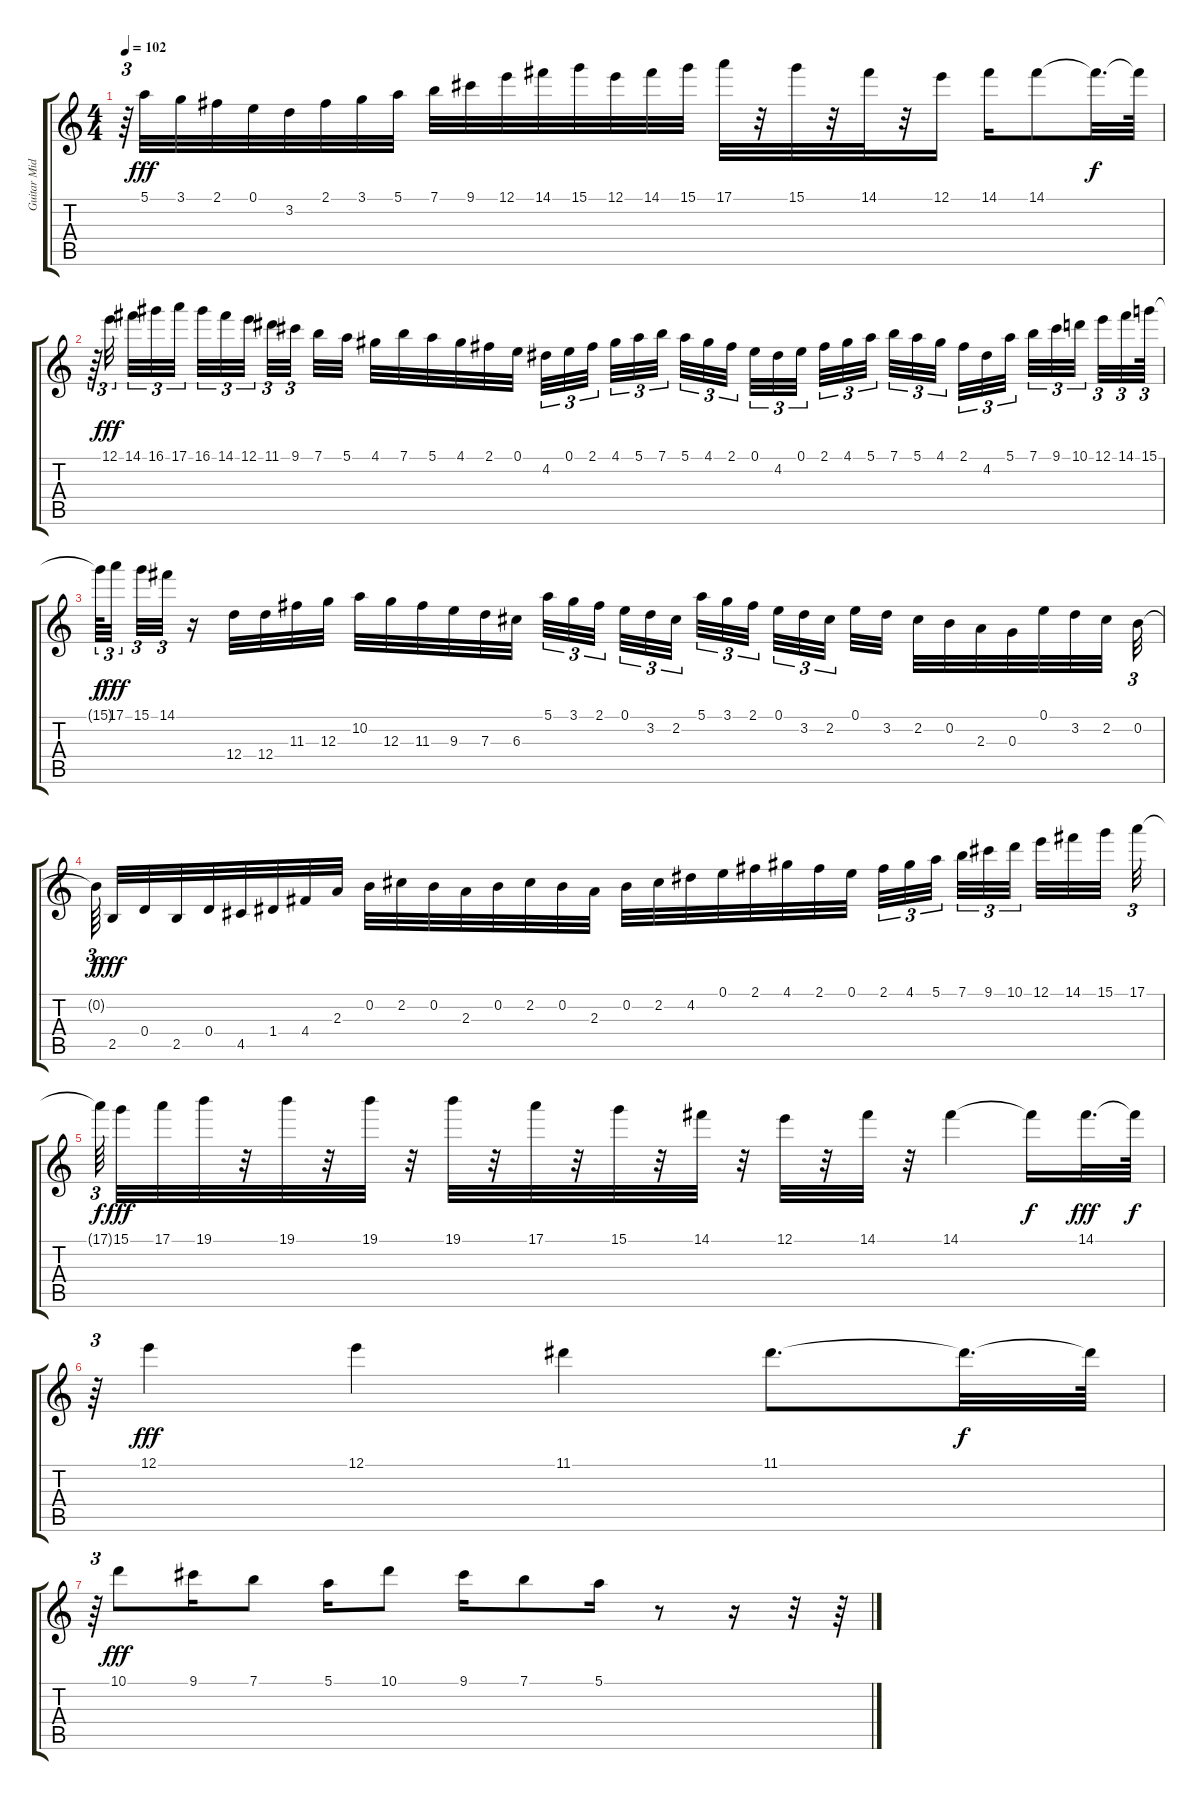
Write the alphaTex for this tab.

\track ("Guitar Mid" "Guitar Mid") {instrument distortionguitar}
\staff {score tabs}
\tuning (E4 B3 G3 D3 A2 E2) {hide}
\ts (4 4)
\tempo 102
\clef g2
\ks c
r.64{tu (3 2) dy f} 5.1.32{dy fff volume 6} 3.1.32 2.1.32 0.1.32 3.2.32{volume 6} 2.1.32 3.1.32 5.1.32 7.1.32{volume 6} 9.1.32 12.1.32 14.1.32 15.1.32{volume 6} 12.1.32 14.1.32 15.1.32 17.1.32{volume 6} r.32 15.1.32 r.32 14.1.32 r.32 12.1.16{volume 6} 14.1.16 14.1.8{volume 5} 14.1{t}.32{d dy f} 14.1{t}.64 |
r.64{tu (3 2)} 12.1.32{tu (3 2) dy fff volume 5 beam splitsecondary} 14.1.32{tu (3 2)} 16.1.32{tu (3 2)} 17.1.32{tu (3 2) volume 5 beam splitsecondary} 16.1.32{tu (3 2)} 14.1.32{tu (3 2)} 12.1.32{tu (3 2) beam splitsecondary} 11.1.32{tu (3 2)} 9.1.32{tu (3 2) beam splitsecondary} 7.1.32 5.1.32 4.1.32{volume 5} 7.1.32 5.1.32 4.1.32 2.1.32{volume 5} 0.1.32{beam splitsecondary} 4.2.32{tu (3 2)} 0.1.32{tu (3 2)} 2.1.32{tu (3 2)} 4.1.32{tu (3 2) volume 5} 5.1.32{tu (3 2)} 7.1.32{tu (3 2) beam splitsecondary} 5.1.32{tu (3 2)} 4.1.32{tu (3 2)} 2.1.32{tu (3 2) beam splitsecondary} 0.1.32{tu (3 2) volume 5} 4.2.32{tu (3 2)} 0.1.32{tu (3 2) beam splitsecondary} 2.1.32{tu (3 2)} 4.1.32{tu (3 2)} 5.1.32{tu (3 2)} 7.1.32{tu (3 2)} 5.1.32{tu (3 2)} 4.1.32{tu (3 2) beam splitsecondary} 2.1.32{tu (3 2) volume 4} 4.2.32{tu (3 2)} 5.1.32{tu (3 2) beam splitsecondary} 7.1.32{tu (3 2)} 9.1.32{tu (3 2)} 10.1.32{tu (3 2) beam splitsecondary} 12.1.32{tu (3 2) volume 4} 14.1.32{tu (3 2)} 15.1.64{tu (3 2)} |
15.1{t}.64{tu (3 2) dy f} 17.1.32{tu (3 2) dy fff beam splitsecondary} 15.1.32{tu (3 2)} 14.1.32{tu (3 2)} r.16 12.4.32{volume 4} 12.4.32 11.3.32{volume 4} 12.3.32 10.2.32 12.3.32 11.3.32 9.3.32 7.3.32{volume 4} 6.3.32{beam splitsecondary} 5.1.32{tu (3 2)} 3.1.32{tu (3 2)} 2.1.32{tu (3 2)} 0.1.32{tu (3 2) volume 4} 3.2.32{tu (3 2)} 2.2.32{tu (3 2) beam splitsecondary} 5.1.32{tu (3 2)} 3.1.32{tu (3 2)} 2.1.32{tu (3 2) beam splitsecondary} 0.1.32{tu (3 2) volume 4} 3.2.32{tu (3 2)} 2.2.32{tu (3 2) beam splitsecondary} 0.1.32 3.2.32 2.2.32{volume 4} 0.2.32 2.3.32 0.3.32 0.1.32{volume 4} 3.2.32 2.2.32{beam splitsecondary} 0.2.32{tu (3 2)} |
0.2{t}.64{tu (3 2) dy f beam splitsecondary} 2.5.32{dy fff} 0.4.32 2.5.32{volume 3} 0.4.32 4.5.32 1.4.32 4.4.32{volume 3} 2.3.32 0.2.32 2.2.32 0.2.32{volume 3} 2.3.32 0.2.32 2.2.32 0.2.32{volume 3} 2.3.32 0.2.32 2.2.32 4.2.32 0.1.32 2.1.32{volume 3} 4.1.32 2.1.32 0.1.32 2.1.32{tu (3 2) volume 3} 4.1.32{tu (3 2)} 5.1.32{tu (3 2) beam splitsecondary} 7.1.32{tu (3 2)} 9.1.32{tu (3 2)} 10.1.32{tu (3 2) beam splitsecondary} 12.1.32{volume 3} 14.1.32 15.1.32{beam splitsecondary} 17.1.32{tu (3 2)} |
17.1{t}.64{tu (3 2) dy f beam splitsecondary} 15.1.32{dy fff volume 2} 17.1.32 19.1.32 r.32 19.1.32 r.32 19.1.32{volume 2} r.32 19.1.32 r.32 17.1.32{volume 2} r.32 15.1.32 r.32 14.1.32{volume 2} r.32 12.1.32 r.32 14.1.32{volume 2} r.32 14.1.4 14.1{t}.16{dy f} 14.1.32{d dy fff volume 2} 14.1{t}.64{dy f} |
r.64{tu (3 2)} 12.1.4{dy fff volume 2} 12.1.4{volume 2} 11.1.4{volume 1} 11.1.8{d volume 1} 11.1{t}.32{d dy f} 11.1{t}.64 |
r.64{tu (3 2)} 10.1.8{dy fff volume 1} 9.1.16{volume 1} 7.1.8 5.1.16{volume 0} 10.1.8 9.1.16{volume 0} 7.1.8{volume 0} 5.1.16{volume 0} r.8 r.16 r.32 r.64
